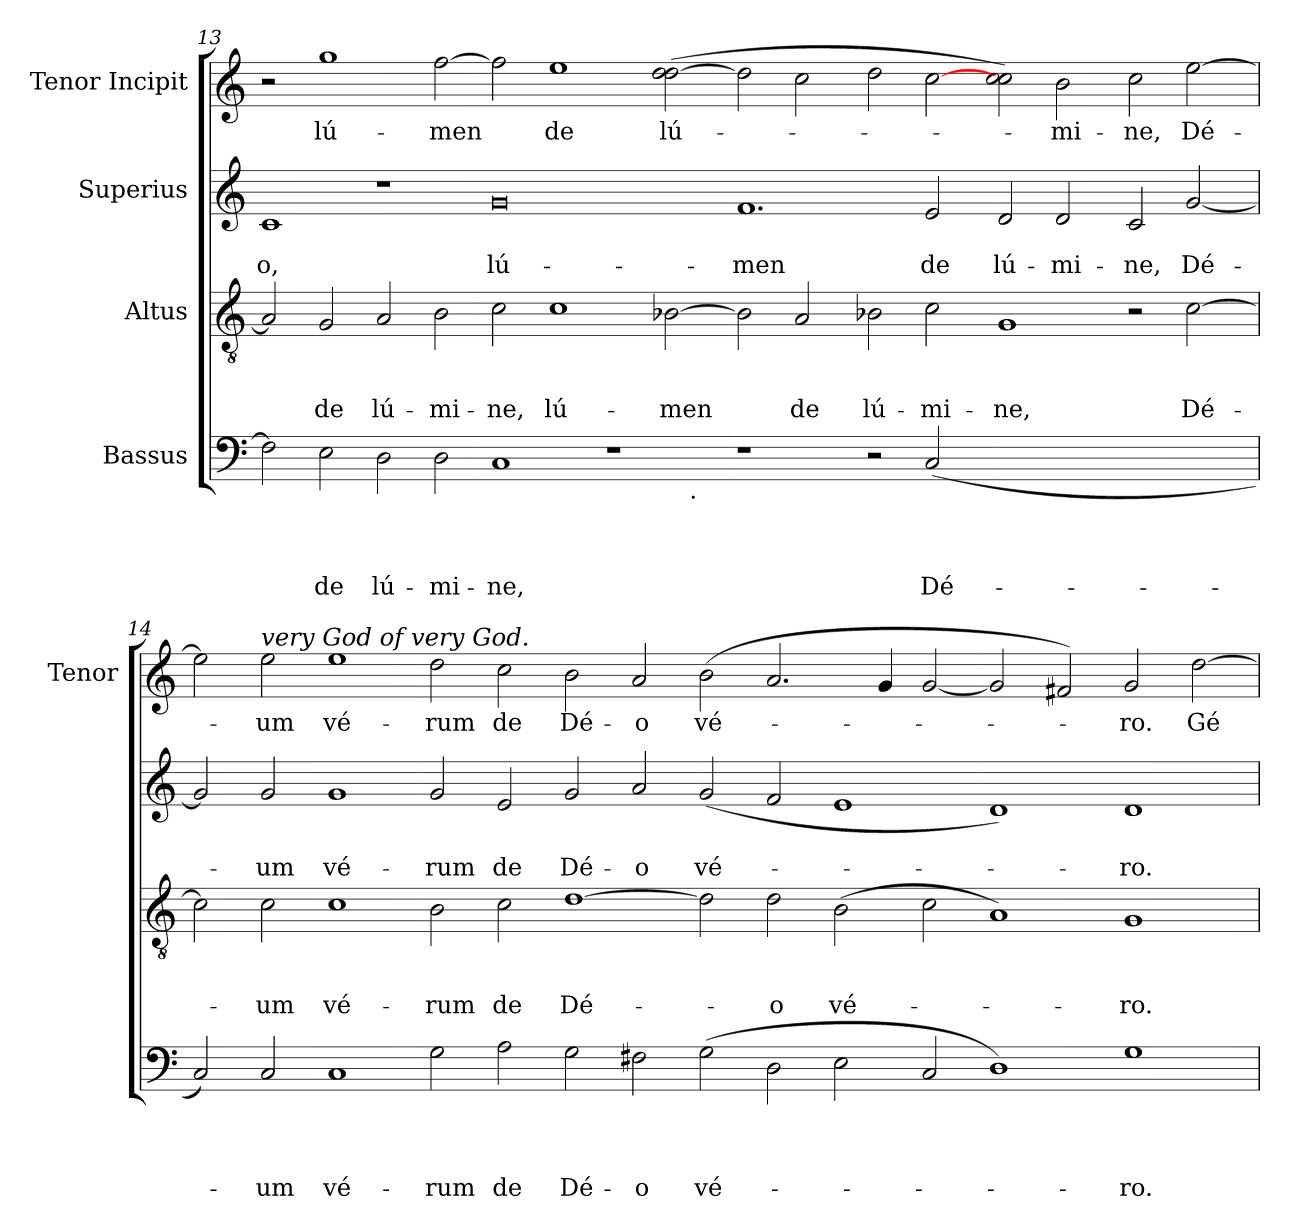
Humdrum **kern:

**kern	**text	**text	**text	**text	**kern	**text	**text	**text	**kern	**text	**text	**kern	**text
*part4	*part4	*part4	*part4	*part4	*part3	*part3	*part3	*part3	*part2	*part2	*part2	*part1	*part1
*staff4	*staff4	*staff4	*staff4	*staff4	*staff3	*staff3	*staff3	*staff3	*staff2	*staff2	*staff2	*staff1	*staff1
*I"Bassus	*	*	*	*	*I"Altus	*	*	*	*I"Superius	*	*	*I"Tenor Incipit	*
*	*	*	*	*	*	*	*	*	*	*	*	*I'Tenor	*
!!LO:PB:g=z
*clefF4	*	*	*	*	*clefGv2	*	*	*	*clefG2	*	*	*clefG2	*
*k[]	*	*	*	*	*k[]	*	*	*	*k[]	*	*	*k[]	*
*C:	*	*	*	*	*C:	*	*	*	*C:	*	*	*C:	*
=13	=13	=13	=13	=13	=13	=13	=13	=13	=13	=13	=13	=13	=13
!	!	!	!	!	!	!	!	!	!	!	!LO:LY:b	!	!
*^	*	*	*	*	*	*	*	*	*	*	*	*	*
2F\]	1ryy	.	.	.	.	2A/]	.	.	.	1c	.	-o,	2r	.
!	!	!	!	!	!LO:LY:b	!	!	!	!LO:LY:b	!	!	!	!	!LO:LY:b
2E\	.	.	.	.	de	2G/	.	.	de	.	.	.	1gg	lú-
!	!	!	!	!	!LO:LY:b	!	!	!	!LO:LY:b	!	!	!	!	!
2D\	1ryy	.	.	.	lú-	2A/	.	.	lú-	1r	.	.	.	.
!	!	!	!	!	!LO:LY:b	!	!	!	!LO:LY:b	!	!	!	!	!LO:LY:b
2D\	.	.	.	.	-mi-	2B\	.	.	-mi-	.	.	.	[>2ff\	-men
!	!	!	!	!	!LO:LY:b	!	!	!	!LO:LY:b	!	!	!LO:LY:b	!	!
1C	1ryy	.	.	.	-ne,	2c\	.	.	-ne,	0g	.	lú-	2ff\]	.
!	!	!	!	!	!	!	!	!	!LO:LY:b	!	!	!	!	!LO:LY:b
.	.	.	.	.	.	1c	.	.	lú-	.	.	.	1ee	de
1r	2ryy	.	.	.	.	.	.	.	.	.	.	.	.	.
!	!	!	!	!	!	!	!	!	!LO:LY:b	!	!	!	!	!LO:LY:b
.	8ryy	.	.	.	.	[>2B-X\	.	.	-men	.	.	.	(>2dd\ [>2dd\	lú-
!	!LO:TX:b:t=.	!	!	!	!	!	!	!	!	!	!	!	!	!
.	1ryy	.	.	.	.	.	.	.	.	.	.	.	.	.
!	!	!	!	!	!	!	!	!	!	!	!	!LO:LY:b	!	!
1r	.	.	.	.	.	2B-\]	.	.	.	1.f	.	-men	2dd\]	.
!	!	!	!	!	!	!	!	!	!LO:LY:b	!	!	!	!	!
.	.	.	.	.	.	2A/	.	.	de	.	.	.	2cc\	.
.	1ryy	.	.	.	.	.	.	.	.	.	.	.	.	.
!	!	!	!	!	!	!	!	!	!LO:LY:b	!	!	!	!	!
2r	.	.	.	.	.	2B-X\	.	.	lú-	.	.	.	2dd\	.
!	!	!	!	!	!LO:LY:b	!	!	!	!LO:LY:b	!	!	!LO:LY:b	!	!
(<2C/	.	.	.	.	Dé-	2c\	.	.	-mi-	2e/	.	de	[>2cc\	.
.	1ryy	.	.	.	.	.	.	.	.	.	.	.	.	.
!	!	!	!	!	!	!	!	!	!LO:LY:b	!	!	!LO:LY:b	!	!
0ryy	.	.	.	.	.	1G	.	.	-ne,	2d/	.	lú-	2cc\ 2cc\)	.
!	!	!	!	!	!	!	!	!	!	!	!	!LO:LY:b	!	!LO:LY:b
.	.	.	.	.	.	.	.	.	.	2d/	.	-mi-	2b\	-mi-
.	1ryy	.	.	.	.	.	.	.	.	.	.	.	.	.
!	!	!	!	!	!	!	!	!	!	!	!	!LO:LY:b	!	!LO:LY:b
.	.	.	.	.	.	2r	.	.	.	2c/	.	-ne,	2cc\	-ne,
!	!	!	!	!	!	!	!	!	!LO:LY:b	!	!	!LO:LY:b	!	!LO:LY:b
.	.	.	.	.	.	[>2c\	.	.	Dé-	[>2g/	.	Dé-	[>2ee\	Dé-
.	4.ryy	.	.	.	.	.	.	.	.	.	.	.	.	.
*v	*v	*	*	*	*	*	*	*	*	*	*	*	*	*
!!LO:LB:g=z
=14	=14	=14	=14	=14	=14	=14	=14	=14	=14	=14	=14	=14	=14
2C/)	.	.	.	.	2c\]	.	.	.	2g/]	.	.	2ee\]	.
!	!	!	!	!	!	!	!	!	!	!	!	!LO:TX:a:i:t=very God of very God.	!
!	!	!	!	!LO:LY:b	!	!	!	!LO:LY:b	!	!	!LO:LY:b	!	!LO:LY:b
2C/	.	.	.	-um	2c\	.	.	-um	2g/	.	-um	2ee\	-um
!	!	!	!	!LO:LY:b	!	!	!	!LO:LY:b	!	!	!LO:LY:b	!	!LO:LY:b
1C	.	.	.	vé-	1c	.	.	vé-	1g	.	vé-	1ee	vé-
!	!	!	!	!LO:LY:b	!	!	!	!LO:LY:b	!	!	!LO:LY:b	!	!LO:LY:b
2G\	.	.	.	-rum	2B\	.	.	-rum	2g/	.	-rum	2dd\	-rum
!	!	!	!	!LO:LY:b	!	!	!	!LO:LY:b	!	!	!LO:LY:b	!	!LO:LY:b
2A\	.	.	.	de	2c\	.	.	de	2e/	.	de	2cc\	de
!	!	!	!	!LO:LY:b	!	!	!	!LO:LY:b	!	!	!LO:LY:b	!	!LO:LY:b
2G\	.	.	.	Dé-	[>1d	.	.	Dé-	2g/	.	Dé-	2b\	Dé-
!	!	!	!	!LO:LY:b	!	!	!	!	!	!	!LO:LY:b	!	!LO:LY:b
2F#X\	.	.	.	-o	.	.	.	.	2a/	.	-o	2a/	-o
!	!	!	!	!LO:LY:b	!	!	!	!	!	!	!LO:LY:b	!	!LO:LY:b
(>2G\	.	.	.	vé-	2d\]	.	.	.	(<2g/	.	vé-	(>2b\	vé-
!	!	!	!	!	!	!	!	!LO:LY:b	!	!	!	!	!
2D\	.	.	.	.	2d\	.	.	-o	2f/	.	.	2.a/	.
!	!	!	!	!	!	!	!	!LO:LY:b	!	!	!	!	!
2E\	.	.	.	.	(>2B\	.	.	vé-	1e	.	.	.	.
.	.	.	.	.	.	.	.	.	.	.	.	4g/	.
2C/	.	.	.	.	2c\	.	.	.	.	.	.	[<2g/	.
1D)	.	.	.	.	1A)	.	.	.	1d)	.	.	2g/]	.
.	.	.	.	.	.	.	.	.	.	.	.	2f#X/)	.
!	!	!	!	!LO:LY:b	!	!	!	!LO:LY:b	!	!	!LO:LY:b	!	!LO:LY:b
1G	.	.	.	-ro.	1G	.	.	-ro.	1d	.	-ro.	2g/	-ro.
!	!	!	!	!	!	!	!	!	!	!	!	!	!LO:LY:b
.	.	.	.	.	.	.	.	.	.	.	.	[<2dd\	Gé-
=	=	=	=	=	=	=	=	=	=	=	=	=	=
*-	*-	*-	*-	*-	*-	*-	*-	*-	*-	*-	*-	*-	*-
